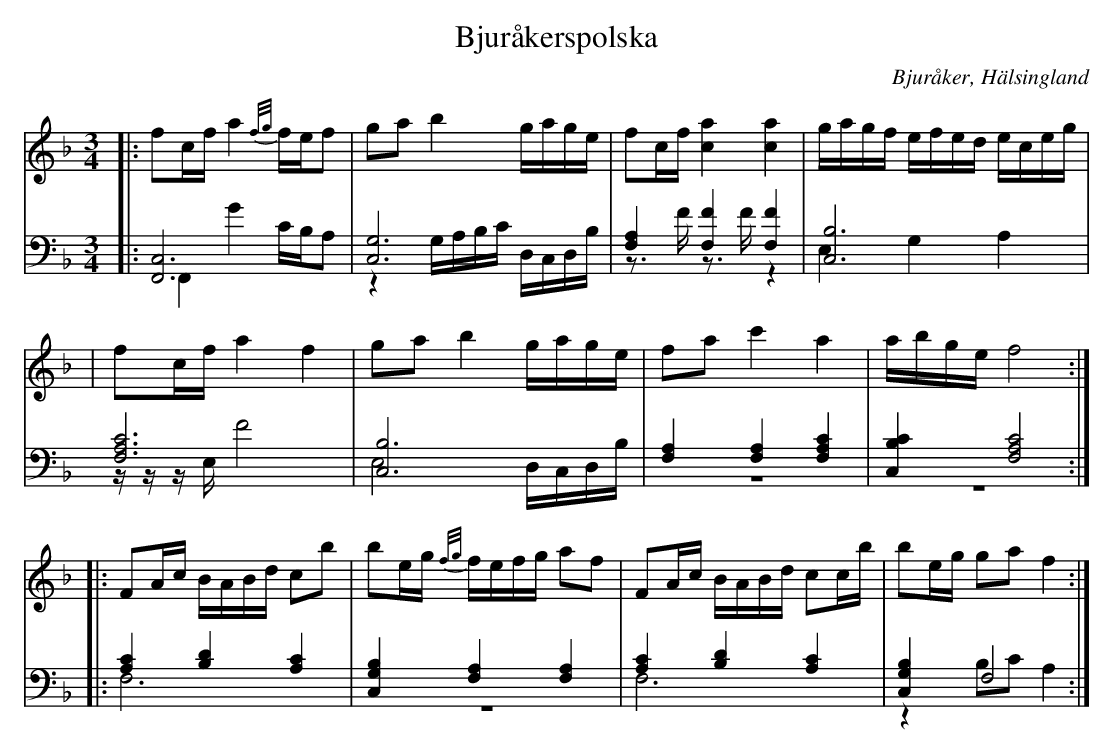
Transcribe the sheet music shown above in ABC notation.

X:1
T: Bjuråkerspolska
O: Bjuråker, Hälsingland
M: 3/4
L: 1/8
K: F
V:1
V:2
V:3 merge
V: 1
|:fc/f/ a2 {f/g/}f/e/f|ga b2 g/a/g/e/|fc/f/ [c2a2] [c2a2]|g/a/g/f/ e/f/e/d/ e/c/e/g/|
|fc/f/ a2 f2|ga b2 g/a/g/e/|fa c'2 a2| a/b/g/e/ f4:|
|:FA/c/ B/A/B/d/ cb|be/g/ {f/g/}f/e/f/g/ af|FA/c/ B/A/B/d/ cc/b/|be/g/ ga f2:|
V:2 clef=bass
|:[F,,6C,6]|[C,6G,6]|[F,2A,2] [F,2F2] [F,2F2]|[C,6B,6]|
[F,6A,6C6]|[C,6B,6]|[F,2A,2] [F,2A,2] [F,2A,2C2]|[C,2B,2C2] [F,4A,4C4]:|
 |:[A,2C2] [B,2D2] [A,2C2]|[C,2G,2B,2] [F,2A,2] [F,2A,2]|[A,2C2] [B,2D2] [A,2C2]|[C,2G,2B,2] F,4 :|
V:3 clef=bass
 |:F,,2 G2 C/B,/A,|z2 G,/A,/B,/C/ D,/C,/D,/B,/|z>F z>F z2|E,2 G,2A,2|
 |z/z/z/E,/ F4|E,4 D,/C,/D,/B,/|z6|z6:|
|:F,6|z6|F,6|z2 B,C A,2:|
